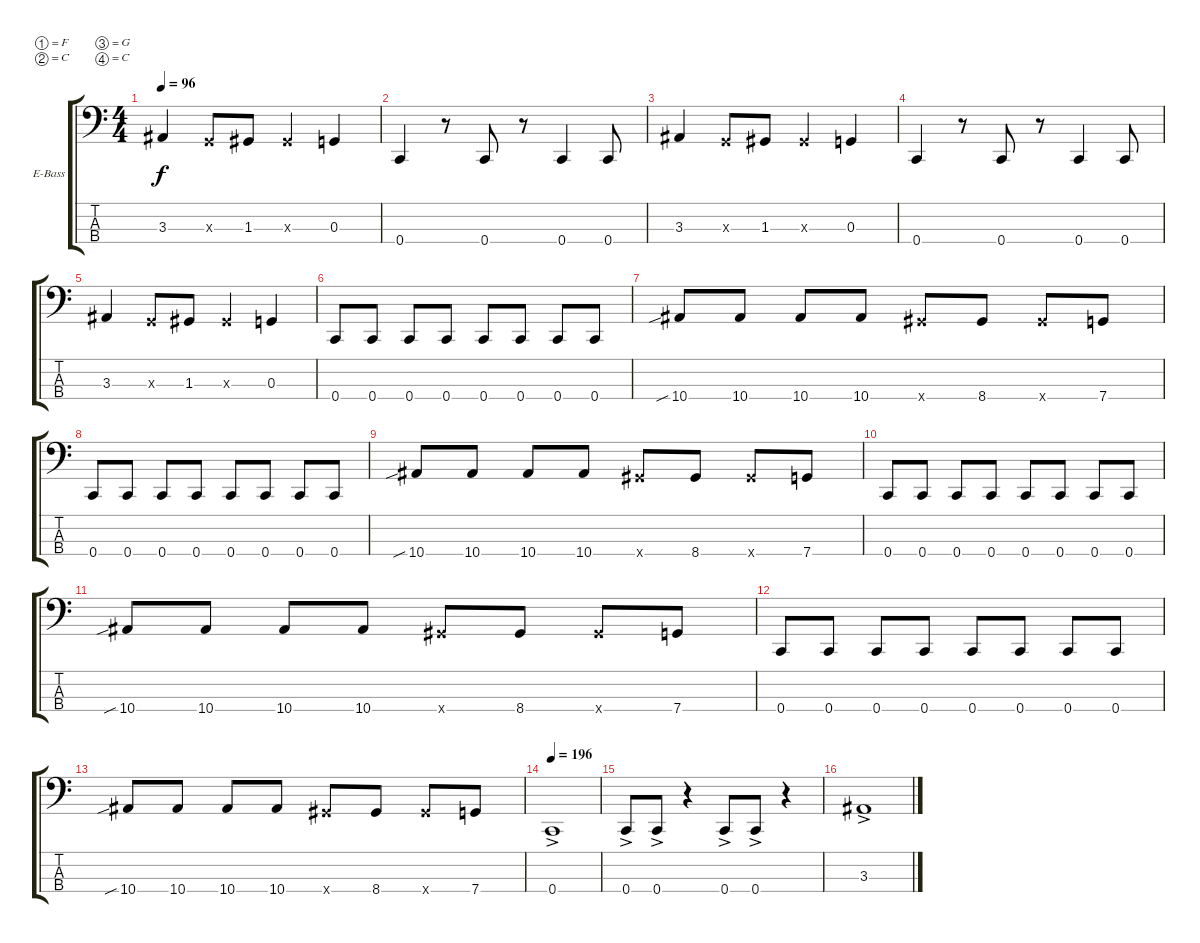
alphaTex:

\defaultSystemsLayout 4
\bracketExtendMode groupsimilarinstruments
\firstSystemTrackNameOrientation horizontal
\otherSystemsTrackNameOrientation horizontal
\track ("Bob Rock (Bass)" "E-Bass") {instrument electricbassfinger}
\staff {score tabs}
\tuning (F2 C2 G1 C1)
\ts (4 4)
\tempo 96
\clef f4
\scale
0.333333
\ks c
3.3.4{dy f} 0.3{x}.8 1.3.8 1.3{x}.4 0.3.4 |
\scale
0.333333 0.4.4 r.8 0.4.8 r.8 0.4.4 0.4.8 |
\scale
0.333333 3.3.4 0.3{x}.8 1.3.8 1.3{x}.4 0.3.4 |
\scale
0.333333 0.4.4 r.8 0.4.8 r.8 0.4.4 0.4.8 |
\scale
0.333333 3.3.4 0.3{x}.8 1.3.8 1.3{x}.4 0.3.4 |
\scale
0.333333 0.4.8 0.4.8 0.4.8 0.4.8 0.4.8 0.4.8 0.4.8 0.4.8 |
\scale
0.333333 10.4{sib}.8 10.4.8 10.4.8 10.4.8 8.4{x}.8 8.4.8 8.4{x}.8 7.4.8 |
\scale
0.333333 0.4.8 0.4.8 0.4.8 0.4.8 0.4.8 0.4.8 0.4.8 0.4.8 |
\scale
0.333333 10.4{sib}.8 10.4.8 10.4.8 10.4.8 8.4{x}.8 8.4.8 8.4{x}.8 7.4.8 |
\scale
0.333333 0.4.8 0.4.8 0.4.8 0.4.8 0.4.8 0.4.8 0.4.8 0.4.8 |
\scale
0.333333 10.4{sib}.8 10.4.8 10.4.8 10.4.8 8.4{x}.8 8.4.8 8.4{x}.8 7.4.8 |
\scale
0.333333 0.4.8 0.4.8 0.4.8 0.4.8 0.4.8 0.4.8 0.4.8 0.4.8 |
\scale
0.333333 10.4{sib}.8 10.4.8 10.4.8 10.4.8 8.4{x}.8 8.4.8 8.4{x}.8 7.4.8 |
\tempo 196
\scale
0.333333 0.4{ac}.1 |
\scale
0.333333 0.4{ac}.8 0.4{ac}.8 r.4 0.4{ac}.8 0.4{ac}.8 r.4 |
\scale
0.333333 3.3{ac}.1
